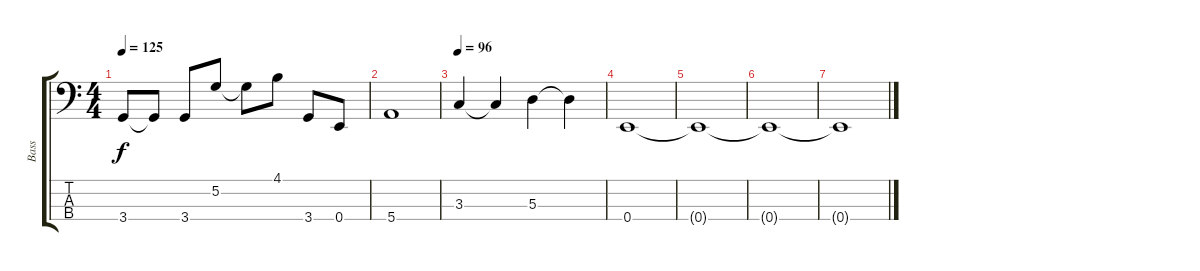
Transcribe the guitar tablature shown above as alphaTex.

\track ("Bass" "Bass") {instrument electricbasspick}
\staff {score tabs}
\tuning (G2 D2 A1 E1) {hide}
\ts (4 4)
\tempo 125
\clef f4
\ks c
3.4.8{dy f} 3.4{t}.8 3.4.8 5.2.8 5.2{t}.8 4.1.8 3.4.8 0.4.8 |
5.4.1 |
\tempo 96
3.3.4 3.3{t}.4 5.3.4 5.3{t}.4 |
0.4.1 |
0.4{t}.1 |
0.4{t}.1 |
0.4{t}.1
